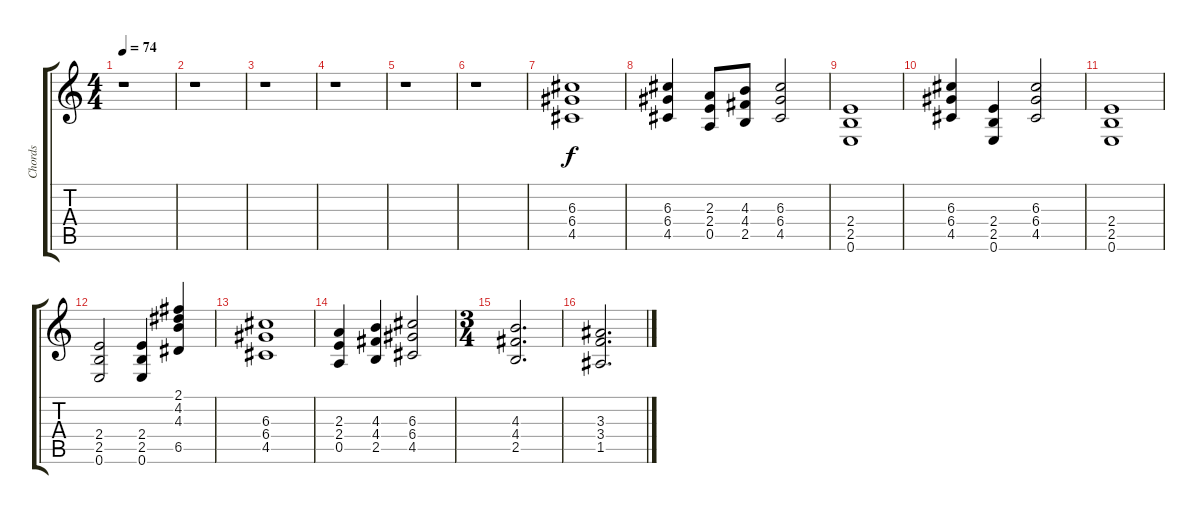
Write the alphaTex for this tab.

\track ("Chords" "Chords") {instrument distortionguitar}
\staff {score tabs}
\tuning (E4 B3 G3 D3 A2 E2) {hide}
\ts (4 4)
\tempo 74
\clef g2
\ks c
r.1{dy f} |
r.1 |
r.1 |
r.1 |
r.1 |
r.1 |
(6.3 6.4 4.5).1 |
(6.3 6.4 4.5).4 (2.3 2.4 0.5).8 (4.3 4.4 2.5).8 (6.3 6.4 4.5).2 |
(2.4 2.5 0.6).1 |
(6.3 6.4 4.5).4 (2.4 2.5 0.6).4 (6.3 6.4 4.5).2 |
(2.4 2.5 0.6).1 |
(2.4 2.5 0.6).2 (2.4 2.5 0.6).4 (2.1 4.2 4.3 6.5).4 |
(6.3 6.4 4.5).1 |
(2.3 2.4 0.5).4 (4.3 4.4 2.5).4 (6.3 6.4 4.5).2 |
\ts (3 4)
(4.3 4.4 2.5).2{d} |
(3.3 3.4 1.5).2{d}
